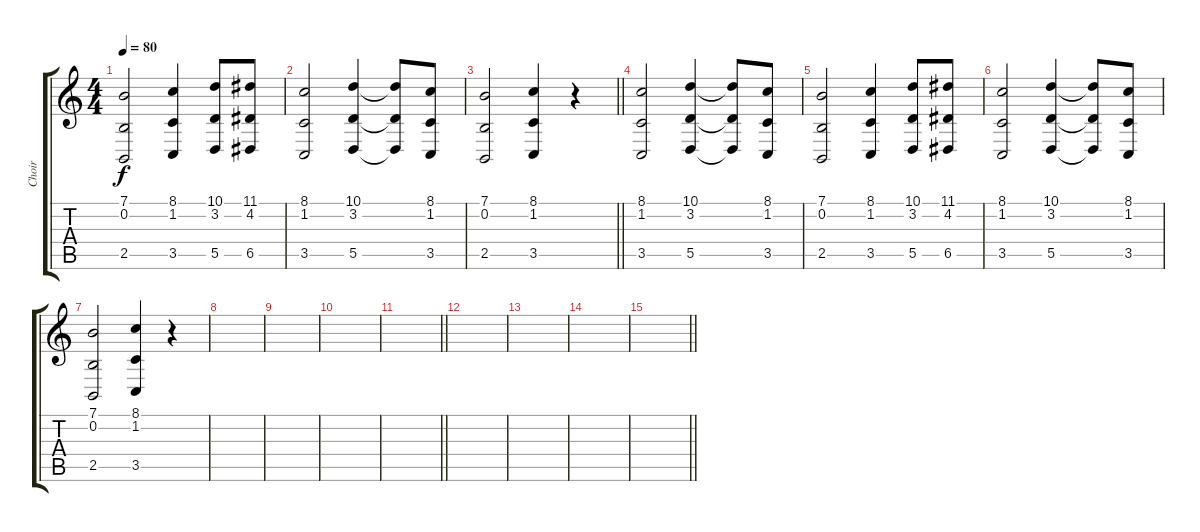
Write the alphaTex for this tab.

\track ("Choir" "Choir") {instrument choiraahs}
\staff {score tabs}
\tuning (E4 B3 G3 D3 A2 E2) {hide}
\ts (4 4)
\tempo 80
\clef g2
\ks c
(7.1 0.2 2.5).2{dy f} (8.1 1.2 3.5).4 (10.1 3.2 5.5).8 (11.1 4.2 6.5).8 |
(8.1 1.2 3.5).2 (10.1 3.2 5.5).4 (10.1{t} 3.2{t} 5.5{t}).8 (8.1 1.2 3.5).8 |
\barLineRight lightlight
(7.1 0.2 2.5).2 (8.1 1.2 3.5).4 r.4 |
(8.1 1.2 3.5).2 (10.1 3.2 5.5).4 (10.1{t} 3.2{t} 5.5{t}).8 (8.1 1.2 3.5).8 |
(7.1 0.2 2.5).2 (8.1 1.2 3.5).4 (10.1 3.2 5.5).8 (11.1 4.2 6.5).8 |
(8.1 1.2 3.5).2 (10.1 3.2 5.5).4 (10.1{t} 3.2{t} 5.5{t}).8 (8.1 1.2 3.5).8 |
(7.1 0.2 2.5).2 (8.1 1.2 3.5).4 r.4 |
|
|
|
\barLineRight lightlight
|
|
|
|
\barLineRight lightlight
